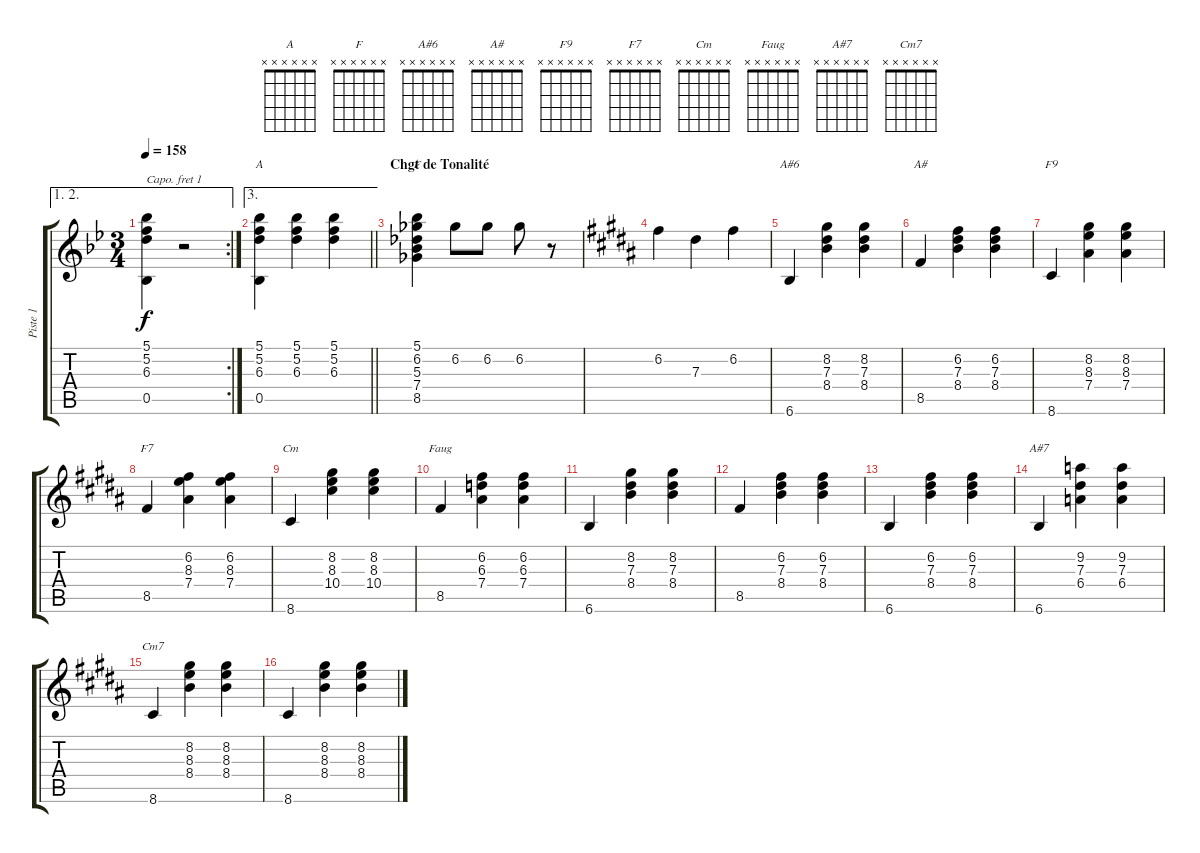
\track ("Piste 1" "Piste 1") {instrument acousticguitarsteel}
\staff {score tabs}
\capo 1
\tuning (E4 B3 G3 D3 A2 E2) {hide}
\chord ("A" x x x x x x)
\chord ("F" x x x x x x)
\chord ("A#6" x x x x x x)
\chord ("A#" x x x x x x)
\chord ("F9" x x x x x x)
\chord ("F7" x x x x x x)
\chord ("Cm" x x x x x x)
\chord ("Faug" x x x x x x)
\chord ("A#7" x x x x x x)
\chord ("Cm7" x x x x x x)
\ae (1 2)
\rc 2
\ts (3 4)
\tempo 158
\clef g2
\ks bb
(5.1 5.2 6.3 0.5).4{dy f} r.2 |
\ae 3
\barLineRight lightlight
(5.1 5.2 6.3 0.5).4{ch "A"} (5.1 5.2 6.3).4 (5.1 5.2 6.3).4 |
\section ("" "Chgt de Tonalité")
(5.1 6.2 5.3 7.4 8.5).4{ch "F"} 6.2.8 6.2.8 6.2.8 r.8 |
\ks b
6.2.4 7.3.4 6.2.4 |
6.6.4{ch "A#6"} (8.2 7.3 8.4).4 (8.2 7.3 8.4).4 |
8.5.4{ch "A#"} (6.2 7.3 8.4).4 (6.2 7.3 8.4).4 |
8.6.4{ch "F9"} (8.2 8.3 7.4).4 (8.2 8.3 7.4).4 |
8.5.4{ch "F7"} (6.2 8.3 7.4).4 (6.2 8.3 7.4).4 |
8.6.4{ch "Cm"} (8.2 8.3 10.4).4 (8.2 8.3 10.4).4 |
8.5.4{ch "Faug"} (6.2 6.3 7.4).4 (6.2 6.3 7.4).4 |
6.6.4 (8.2 7.3 8.4).4 (8.2 7.3 8.4).4 |
8.5.4 (6.2 7.3 8.4).4 (6.2 7.3 8.4).4 |
6.6.4 (6.2 7.3 8.4).4 (6.2 7.3 8.4).4 |
6.6.4{ch "A#7"} (9.2 7.3 6.4).4 (9.2 7.3 6.4).4 |
8.6.4{ch "Cm7"} (8.2 8.3 8.4).4 (8.2 8.3 8.4).4 |
8.6.4 (8.2 8.3 8.4).4 (8.2 8.3 8.4).4
